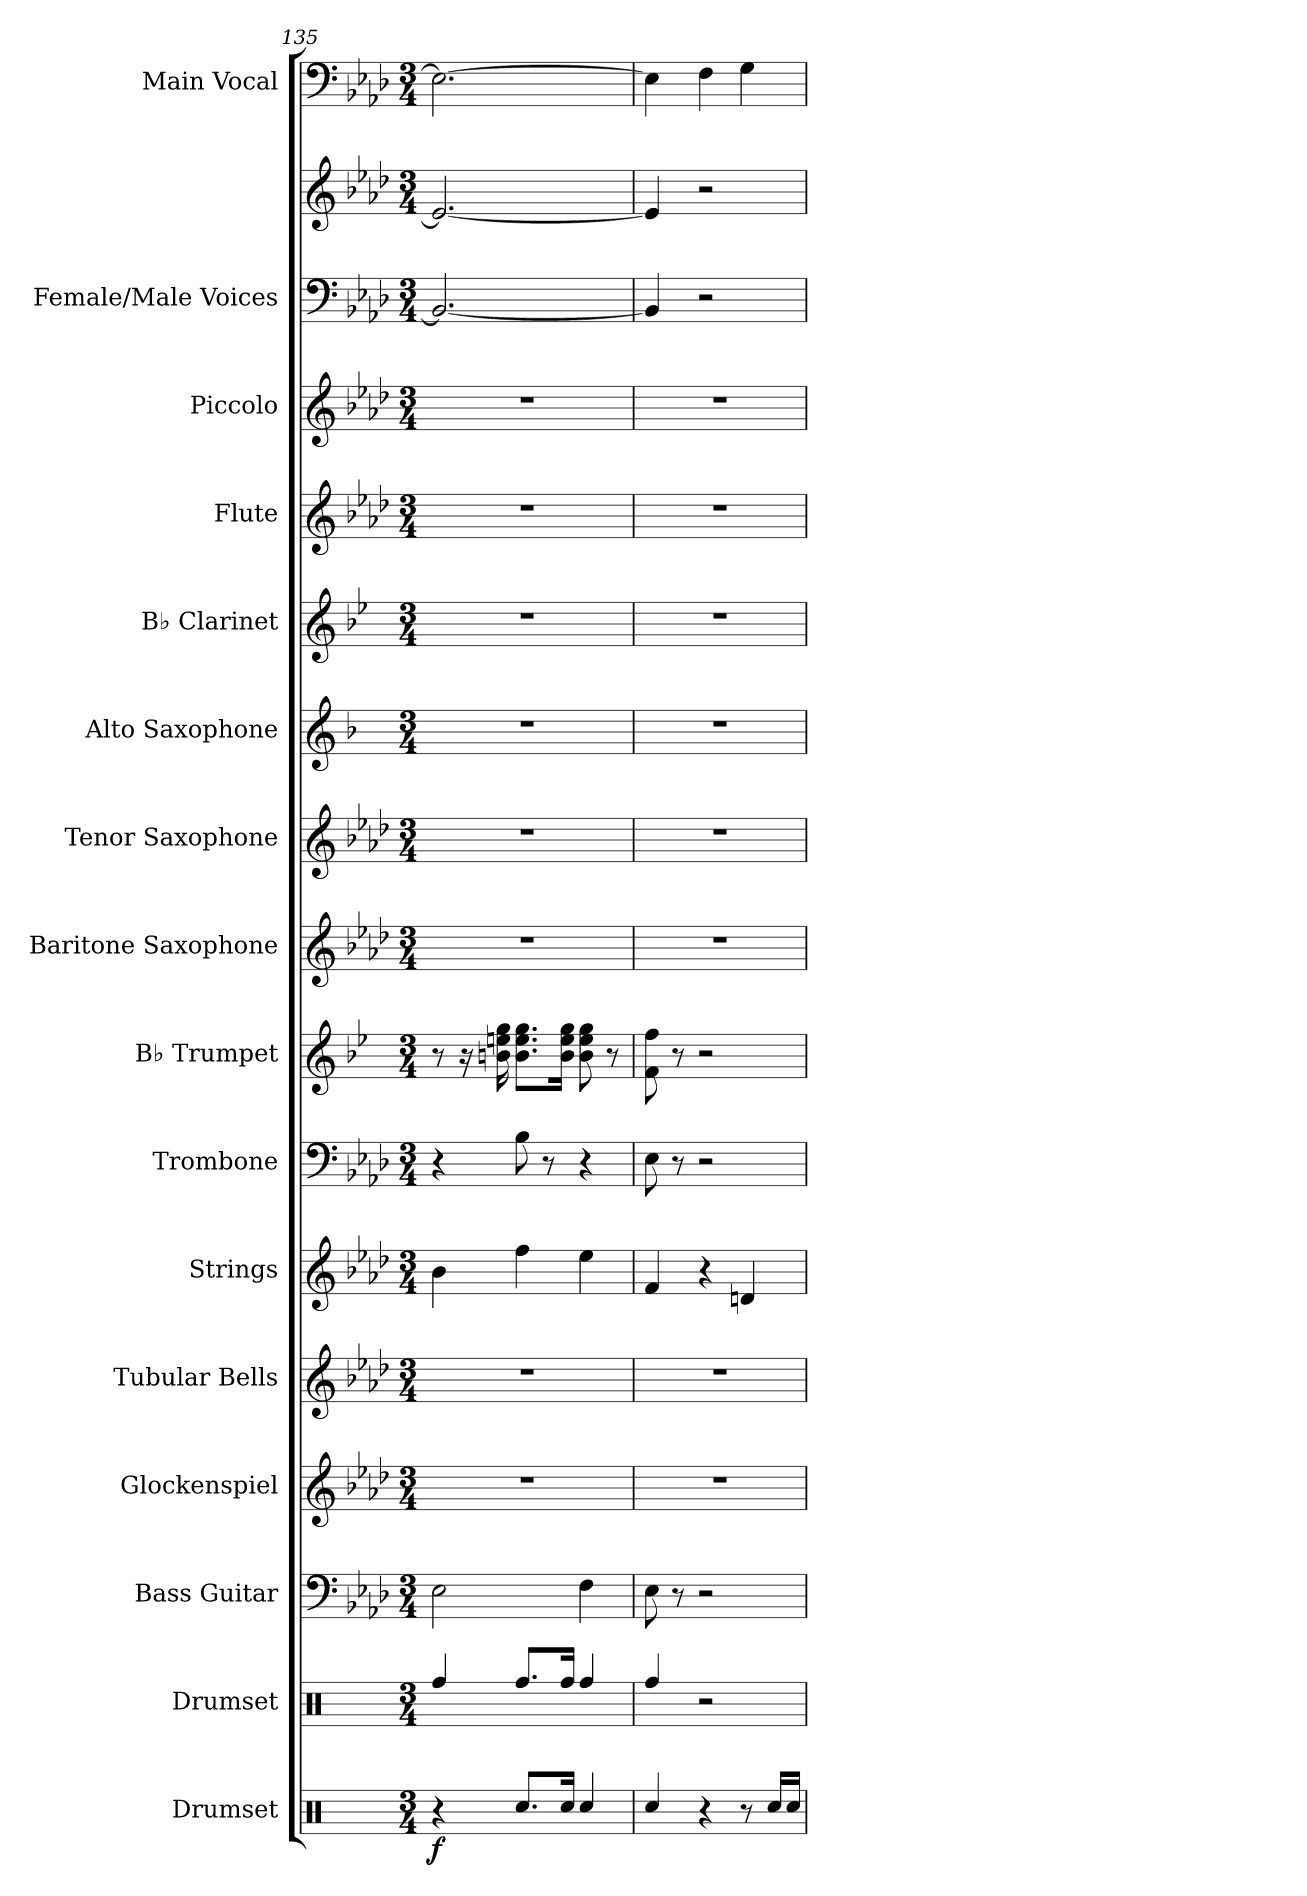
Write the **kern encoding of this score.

**kern	**dynam	**kern	**kern	**kern	**kern	**kern	**kern	**kern	**kern	**kern	**kern	**kern	**kern	**kern	**kern	**kern	**kern
*part16	*part16	*part15	*part14	*part13	*part12	*part11	*part10	*part9	*part8	*part7	*part6	*part5	*part4	*part3	*part2	*part2	*part1
*staff17	*staff17	*staff16	*staff15	*staff14	*staff13	*staff12	*staff11	*staff10	*staff9	*staff8	*staff7	*staff6	*staff5	*staff4	*staff3	*staff2	*staff1
*I"Drumset	*	*I"Drumset	*I"Bass Guitar	*I"Glockenspiel	*I"Tubular Bells	*I"Strings	*I"Trombone	*I"B♭ Trumpet	*I"Baritone Saxophone	*I"Tenor Saxophone	*I"Alto Saxophone	*I"B♭ Clarinet	*I"Flute	*I"Piccolo	*I"Female/Male Voices	*	*I"Main Vocal
*I'Drs.	*	*I'Drs.	*I'B. Guit.	*I'Glk.	*I'Tu. Be.	*I'St.	*I'Tbn.	*I'B♭ Tpt.	*I'Bar. Sax.	*I'T. Sax.	*I'A. Sax.	*I'B♭ Cl.	*I'Fl.	*I'Picc.	*I'Voices	*	*I'Main Vcl.
*clefX	*	*clefX	*clefF4	*clefG2	*clefG2	*clefG2	*clefF4	*clefG2	*clefG2	*clefG2	*clefG2	*clefG2	*clefG2	*clefG2	*clefF4	*clefG2	*clefF4
*	*	*	*ITrd7c12	*ITrd-14c-24	*	*	*	*ITrd1c2	*ITrd12c21	*ITrd8c14	*ITrd5c9	*ITrd1c2	*	*ITrd-7c-12	*	*	*
*k[]	*	*k[]	*k[b-e-a-d-]	*k[b-e-a-d-]	*k[b-e-a-d-]	*k[b-e-a-d-]	*k[b-e-a-d-]	*k[b-e-a-d-]	*k[b-e-a-d-]	*k[b-e-a-d-]	*k[b-e-a-d-]	*k[b-e-a-d-]	*k[b-e-a-d-]	*k[b-e-a-d-]	*k[b-e-a-d-]	*k[b-e-a-d-]	*k[b-e-a-d-]
*M3/4	*	*M3/4	*M3/4	*M3/4	*M3/4	*M3/4	*M3/4	*M3/4	*M3/4	*M3/4	*M3/4	*M3/4	*M3/4	*M3/4	*M3/4	*M3/4	*M3/4
=135	=135	=135	=135	=135	=135	=135	=135	=135	=135	=135	=135	=135	=135	=135	=135	=135	=135
!	!LO:DY:b	!	!	!	!	!	!	!	!	!	!	!	!	!	!	!	!
4r	f	4Rff/	2EE-\	2.r	2.r	4b-\	4r	8r	2.r	2.r	2.r	2.r	2.r	2.r	2.BB-/_	2.e-/_	2.E-\_
.	.	.	.	.	.	.	.	16r	.	.	.	.	.	.	.	.	.
.	.	.	.	.	.	.	.	16an\ 16ddn\ 16ff\	.	.	.	.	.	.	.	.	.
8.Rcc/L	.	8.Rff/L	.	.	.	4ff\	8B-\	8.a\ 8.dd\ 8.ff\L	.	.	.	.	.	.	.	.	.
.	.	.	.	.	.	.	8r	.	.	.	.	.	.	.	.	.	.
16Rcc/Jk	.	16Rff/Jk	.	.	.	.	.	16a\ 16dd\ 16ff\Jk	.	.	.	.	.	.	.	.	.
4Rcc/	.	4Rff/	4FF\	.	.	4ee-\	4r	8a\ 8dd\ 8ff\	.	.	.	.	.	.	.	.	.
.	.	.	.	.	.	.	.	8r	.	.	.	.	.	.	.	.	.
!!LO:PB:g=z
=136	=136	=136	=136	=136	=136	=136	=136	=136	=136	=136	=136	=136	=136	=136	=136	=136	=136
4Rcc/	.	4Rff/	8EE-\	2.r	2.r	4f/	8E-\	8e-\ 8ee-\	2.r	2.r	2.r	2.r	2.r	2.r	4BB-/]	4e-/]	4E-\]
.	.	.	8r	.	.	.	8r	8r	.	.	.	.	.	.	.	.	.
4r	.	2r	2r	.	.	4r	2r	2r	.	.	.	.	.	.	2r	2r	4F\
8r	.	.	.	.	.	4dn/	.	.	.	.	.	.	.	.	.	.	4G\
16Rcc/LL	.	.	.	.	.	.	.	.	.	.	.	.	.	.	.	.	.
16Rcc/JJ	.	.	.	.	.	.	.	.	.	.	.	.	.	.	.	.	.
=	=	=	=	=	=	=	=	=	=	=	=	=	=	=	=	=	=
*-	*-	*-	*-	*-	*-	*-	*-	*-	*-	*-	*-	*-	*-	*-	*-	*-	*-
